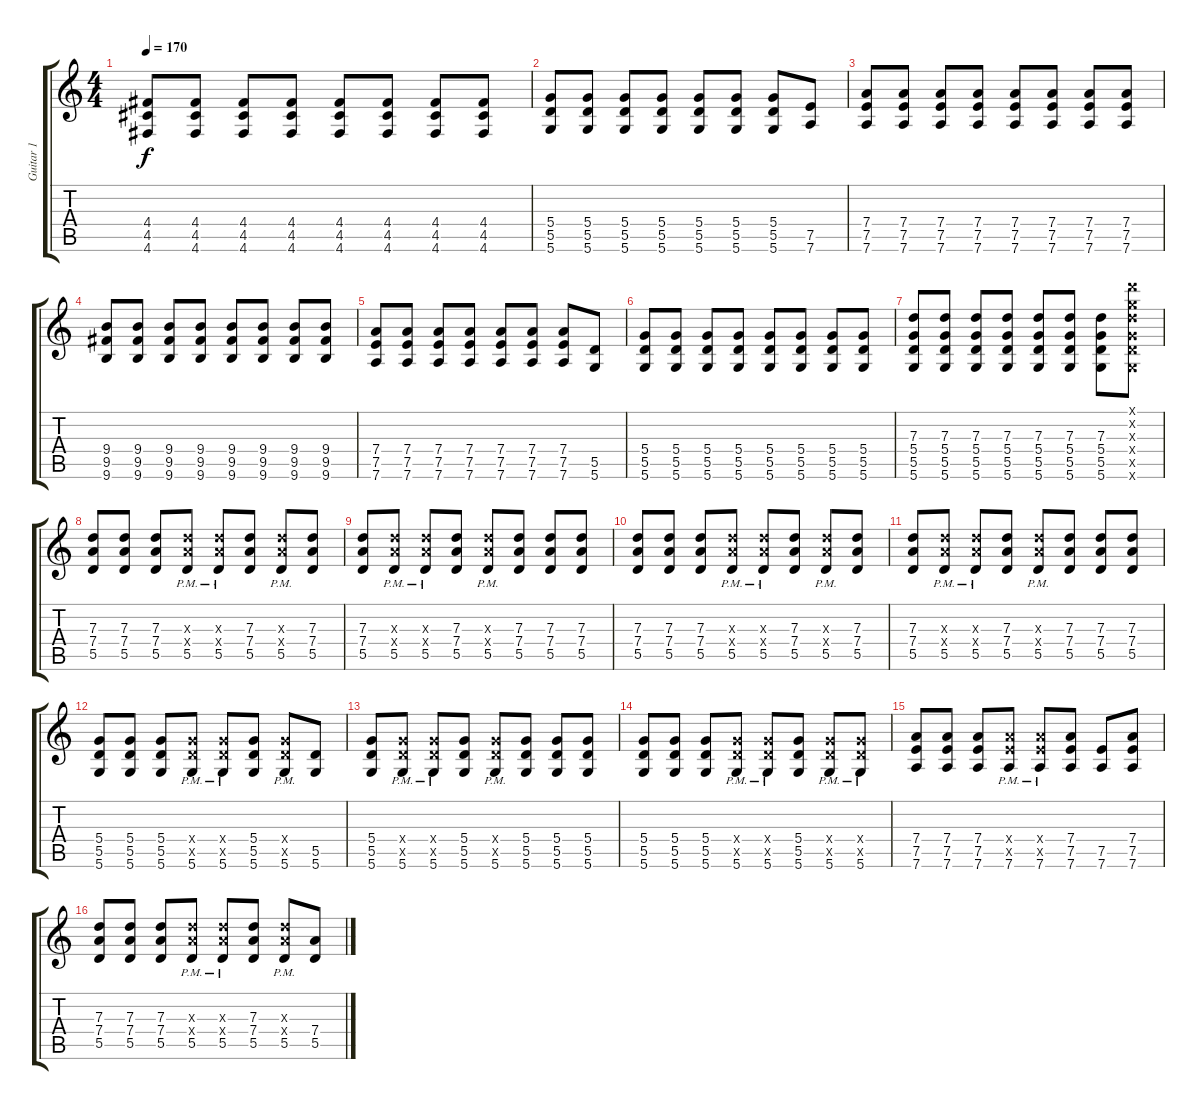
\track ("Guitar 1" "Guitar 1") {instrument distortionguitar}
\staff {score tabs}
\tuning (E4 B3 G3 D3 A2 D2) {hide}
\ts (4 4)
\tempo 170
\clef g2
\ks c
(4.4 4.5 4.6).8{dy f} (4.4 4.5 4.6).8 (4.4 4.5 4.6).8 (4.4 4.5 4.6).8 (4.4 4.5 4.6).8 (4.4 4.5 4.6).8 (4.4 4.5 4.6).8 (4.4 4.5 4.6).8 |
(5.4 5.5 5.6).8 (5.4 5.5 5.6).8 (5.4 5.5 5.6).8 (5.4 5.5 5.6).8 (5.4 5.5 5.6).8 (5.4 5.5 5.6).8 (5.4 5.5 5.6).8 (7.5 7.6).8 |
(7.4 7.5 7.6).8 (7.4 7.5 7.6).8 (7.4 7.5 7.6).8 (7.4 7.5 7.6).8 (7.4 7.5 7.6).8 (7.4 7.5 7.6).8 (7.4 7.5 7.6).8 (7.4 7.5 7.6).8 |
(9.4 9.5 9.6).8 (9.4 9.5 9.6).8 (9.4 9.5 9.6).8 (9.4 9.5 9.6).8 (9.4 9.5 9.6).8 (9.4 9.5 9.6).8 (9.4 9.5 9.6).8 (9.4 9.5 9.6).8 |
(7.4 7.5 7.6).8 (7.4 7.5 7.6).8 (7.4 7.5 7.6).8 (7.4 7.5 7.6).8 (7.4 7.5 7.6).8 (7.4 7.5 7.6).8 (7.4 7.5 7.6).8 (5.5 5.6).8 |
(5.4 5.5 5.6).8 (5.4 5.5 5.6).8 (5.4 5.5 5.6).8 (5.4 5.5 5.6).8 (5.4 5.5 5.6).8 (5.4 5.5 5.6).8 (5.4 5.5 5.6).8 (5.4 5.5 5.6).8 |
(7.3 5.4 5.5 5.6).8 (7.3 5.4 5.5 5.6).8 (7.3 5.4 5.5 5.6).8 (7.3 5.4 5.5 5.6).8 (7.3 5.4 5.5 5.6).8 (7.3 5.4 5.5 5.6).8 (7.3 5.4 5.5 5.6).8 (10.1{x} 8.2{x} 7.3{x} 5.4{x} 5.5{x} 5.6{x}).8 |
(7.3 7.4 5.5).8 (7.3 7.4 5.5).8 (7.3 7.4 5.5).8 (7.3{x} 7.4{x} 5.5{pm}).8 (7.3{x} 7.4{x} 5.5{pm}).8 (7.3 7.4 5.5).8 (7.3{x} 7.4{x} 5.5{pm}).8 (7.3 7.4 5.5).8 |
(7.3 7.4 5.5).8 (7.3{x} 7.4{x} 5.5{pm}).8 (7.3{x} 7.4{x} 5.5{pm}).8 (7.3 7.4 5.5).8 (7.3{x} 7.4{x} 5.5{pm}).8 (7.3 7.4 5.5).8 (7.3 7.4 5.5).8 (7.3 7.4 5.5).8 |
(7.3 7.4 5.5).8 (7.3 7.4 5.5).8 (7.3 7.4 5.5).8 (7.3{x} 7.4{x} 5.5{pm}).8 (7.3{x} 7.4{x} 5.5{pm}).8 (7.3 7.4 5.5).8 (7.3{x} 7.4{x} 5.5{pm}).8 (7.3 7.4 5.5).8 |
(7.3 7.4 5.5).8 (7.3{x} 7.4{x} 5.5{pm}).8 (7.3{x} 7.4{x} 5.5{pm}).8 (7.3 7.4 5.5).8 (7.3{x} 7.4{x} 5.5{pm}).8 (7.3 7.4 5.5).8 (7.3 7.4 5.5).8 (7.3 7.4 5.5).8 |
(5.4 5.5 5.6).8 (5.4 5.5 5.6).8 (5.4 5.5 5.6).8 (5.4{x} 5.5{pm x} 5.6{pm}).8 (5.4{x} 5.5{pm x} 5.6{pm}).8 (5.4 5.5 5.6).8 (5.4{x} 5.5{pm x} 5.6{pm}).8 (5.5 5.6).8 |
(5.4 5.5 5.6).8 (5.4{x} 5.5{pm x} 5.6{pm}).8 (5.4{x} 5.5{pm x} 5.6{pm}).8 (5.4 5.5 5.6).8 (5.4{x} 5.5{pm x} 5.6{pm}).8 (5.4 5.5 5.6).8 (5.4 5.5 5.6).8 (5.4 5.5 5.6).8 |
(5.4 5.5 5.6).8 (5.4 5.5 5.6).8 (5.4 5.5 5.6).8 (5.4{x} 5.5{pm x} 5.6{pm}).8 (5.4{x} 5.5{pm x} 5.6{pm}).8 (5.4 5.5 5.6).8 (5.4{x} 5.5{pm x} 5.6{pm}).8 (5.4{x} 5.5{x} 5.6{pm}).8 |
(7.4 7.5 7.6).8 (7.4 7.5 7.6).8 (7.4 7.5 7.6).8 (7.4{x} 7.5{x} 7.6{pm}).8 (7.4{x} 7.5{pm x} 7.6{pm}).8 (7.4 7.5 7.6).8 (7.5 7.6).8 (7.4 7.5 7.6).8 |
(7.3 7.4 5.5).8 (7.3 7.4 5.5).8 (7.3 7.4 5.5).8 (7.3{x} 7.4{x} 5.5{pm}).8 (7.3{x} 7.4{x} 5.5{pm}).8 (7.3 7.4 5.5).8 (7.3{x} 7.4{x} 5.5{pm}).8 (7.4 5.5).8
